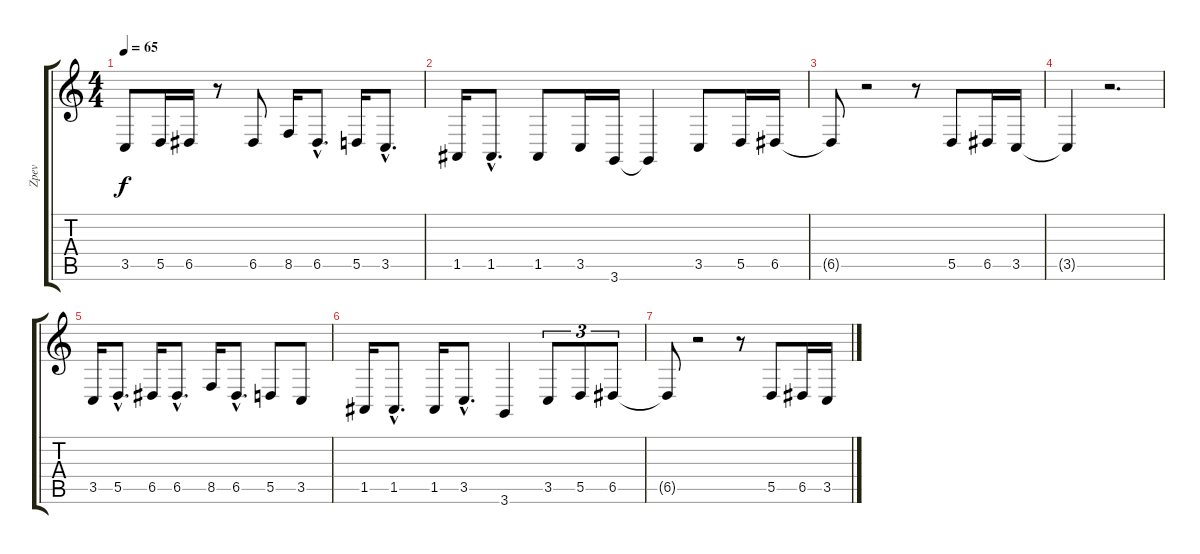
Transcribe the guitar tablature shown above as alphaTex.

\track ("Zpev" "Zpev") {instrument choiraahs}
\staff {score tabs}
\tuning (E4 B3 G3 D3 A2 E2) {hide}
\ts (4 4)
\tempo 65
\clef g2
\ks c
3.5.8{dy f} 5.5.16 6.5.16 r.8 6.5.8 8.5.16 6.5{hac}.8{d} 5.5.16 3.5{hac}.8{d} |
1.5.16 1.5{hac}.8{d} 1.5.8 3.5.16 3.6.16 3.6{t}.4 3.5.8 5.5.16 6.5.16 |
6.5{t}.8 r.2 r.8 5.5.8 6.5.16 3.5.16 |
3.5{t}.4 r.2{d} |
3.5.16 5.5{hac}.8{d} 6.5.16 6.5{hac}.8{d} 8.5.16 6.5{hac}.8{d} 5.5.8 3.5.8 |
1.5.16 1.5{hac}.8{d} 1.5.16 3.5{hac}.8{d} 3.6.4 3.5.8{tu (3 2)} 5.5.8{tu (3 2)} 6.5.8{tu (3 2)} |
6.5{t}.8 r.2 r.8 5.5.8 6.5.16 3.5.16
